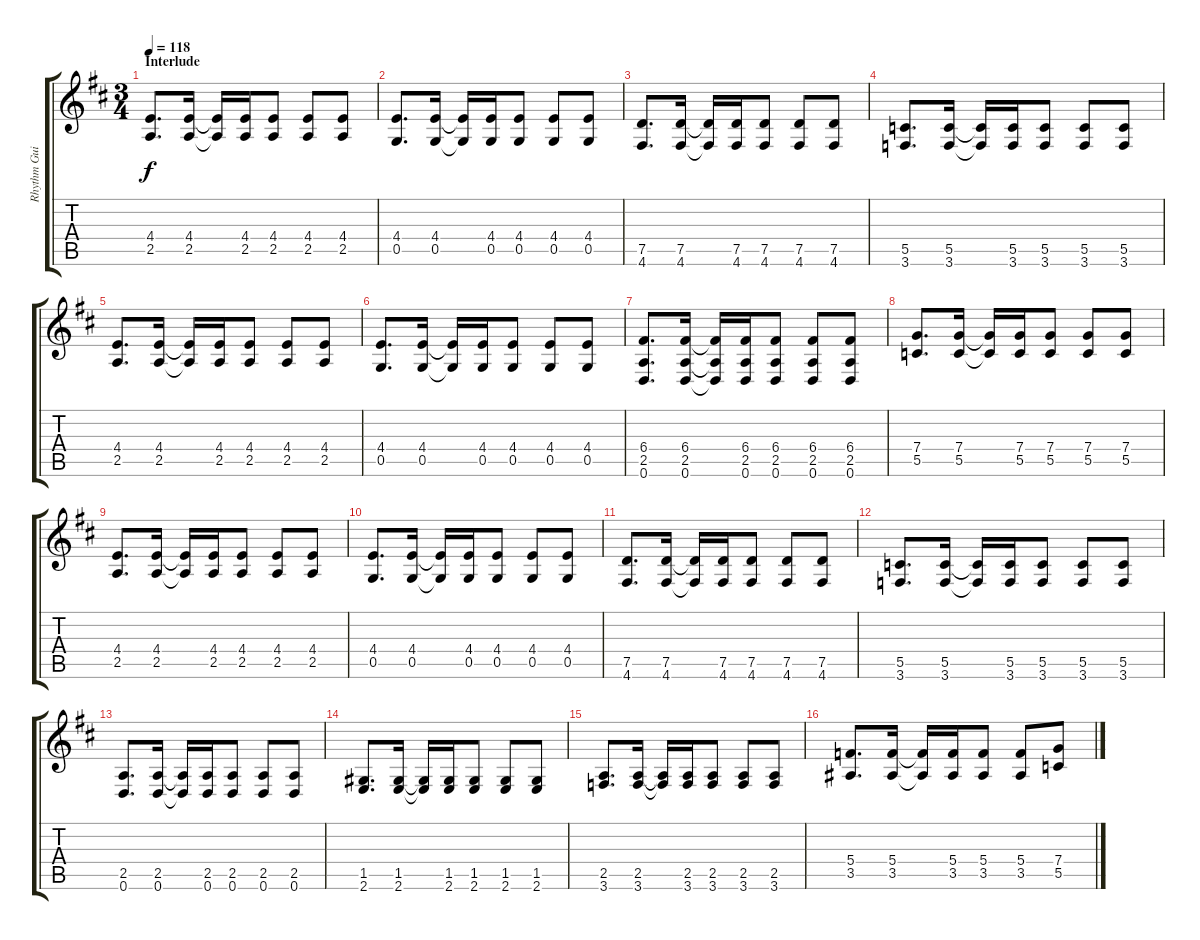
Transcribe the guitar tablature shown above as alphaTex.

\track ("Rhythm Guitar 1" "Rhythm Gui") {instrument distortionguitar}
\staff {score tabs}
\tuning (D4 A3 F3 C3 G2 D2) {hide}
\ts (3 4)
\section ("" "Interlude")
\tempo 118
\clef g2
\ks bminor
(4.4 2.5).8{d dy f} (4.4 2.5).16 (4.4{t} 2.5{t}).16 (4.4 2.5).16 (4.4 2.5).8 (4.4 2.5).8 (4.4 2.5).8 |
(4.4 0.5).8{d} (4.4 0.5).16 (4.4{t} 0.5{t}).16 (4.4 0.5).16 (4.4 0.5).8 (4.4 0.5).8 (4.4 0.5).8 |
(7.5 4.6).8{d} (7.5 4.6).16 (7.5{t} 4.6{t}).16 (7.5 4.6).16 (7.5 4.6).8 (7.5 4.6).8 (7.5 4.6).8 |
(5.5 3.6).8{d} (5.5 3.6).16 (5.5{t} 3.6{t}).16 (5.5 3.6).16 (5.5 3.6).8 (5.5 3.6).8 (5.5 3.6).8 |
(4.4 2.5).8{d} (4.4 2.5).16 (4.4{t} 2.5{t}).16 (4.4 2.5).16 (4.4 2.5).8 (4.4 2.5).8 (4.4 2.5).8 |
(4.4 0.5).8{d} (4.4 0.5).16 (4.4{t} 0.5{t}).16 (4.4 0.5).16 (4.4 0.5).8 (4.4 0.5).8 (4.4 0.5).8 |
(6.4 2.5 0.6).8{d} (6.4 2.5 0.6).16 (6.4{t} 2.5{t} 0.6{t}).16 (6.4 2.5 0.6).16 (6.4 2.5 0.6).8 (6.4 2.5 0.6).8 (6.4 2.5 0.6).8 |
(7.4 5.5).8{d} (7.4 5.5).16 (7.4{t} 5.5{t}).16 (7.4 5.5).16 (7.4 5.5).8 (7.4 5.5).8 (7.4 5.5).8 |
(4.4 2.5).8{d} (4.4 2.5).16 (4.4{t} 2.5{t}).16 (4.4 2.5).16 (4.4 2.5).8 (4.4 2.5).8 (4.4 2.5).8 |
(4.4 0.5).8{d} (4.4 0.5).16 (4.4{t} 0.5{t}).16 (4.4 0.5).16 (4.4 0.5).8 (4.4 0.5).8 (4.4 0.5).8 |
(7.5 4.6).8{d} (7.5 4.6).16 (7.5{t} 4.6{t}).16 (7.5 4.6).16 (7.5 4.6).8 (7.5 4.6).8 (7.5 4.6).8 |
(5.5 3.6).8{d} (5.5 3.6).16 (5.5{t} 3.6{t}).16 (5.5 3.6).16 (5.5 3.6).8 (5.5 3.6).8 (5.5 3.6).8 |
(2.5 0.6).8{d} (2.5 0.6).16 (2.5{t} 0.6{t}).16 (2.5 0.6).16 (2.5 0.6).8 (2.5 0.6).8 (2.5 0.6).8 |
(1.5 2.6).8{d} (1.5 2.6).16 (1.5{t} 2.6{t}).16 (1.5 2.6).16 (1.5 2.6).8 (1.5 2.6).8 (1.5 2.6).8 |
(2.5 3.6).8{d} (2.5 3.6).16 (2.5{t} 3.6{t}).16 (2.5 3.6).16 (2.5 3.6).8 (2.5 3.6).8 (2.5 3.6).8 |
(5.4 3.5).8{d} (5.4 3.5).16 (5.4{t} 3.5{t}).16 (5.4 3.5).16 (5.4 3.5).8 (5.4 3.5).8 (7.4 5.5).8
